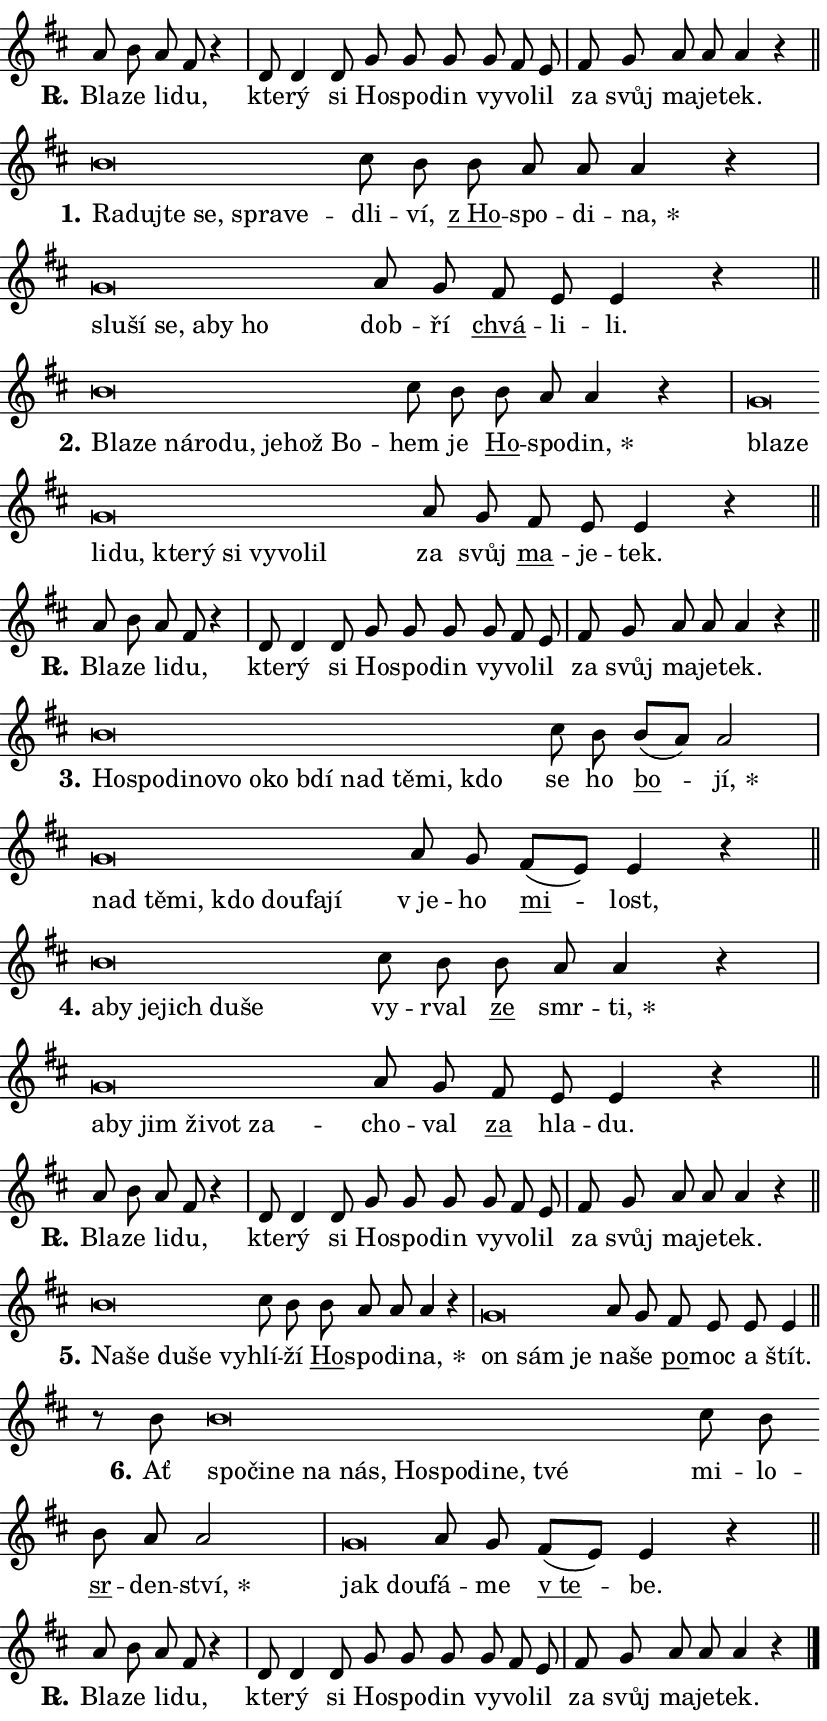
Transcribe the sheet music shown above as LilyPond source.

\version "2.24.0"
\header { tagline = "" }
\paper {
  indent = 0\cm
  top-margin = 0\cm
  right-margin = 0.13\cm % to fit lyric hyphens
  bottom-margin = 0\cm
  left-margin = 0\cm
  paper-width = 14\cm
  page-breaking = #ly:one-page-breaking
  system-system-spacing.basic-distance = #11
  score-system-spacing.basic-distance = #11
  ragged-last = ##f
}


%% Author: Thomas Morley
%% https://lists.gnu.org/archive/html/lilypond-user/2020-05/msg00002.html
#(define (line-position grob)
"Returns position of @var[grob} in current system:
   @code{'start}, if at first time-step
   @code{'end}, if at last time-step
   @code{'middle} otherwise
"
  (let* ((col (ly:item-get-column grob))
         (ln (ly:grob-object col 'left-neighbor))
         (rn (ly:grob-object col 'right-neighbor))
         (col-to-check-left (if (ly:grob? ln) ln col))
         (col-to-check-right (if (ly:grob? rn) rn col))
         (break-dir-left
           (and
             (ly:grob-property col-to-check-left 'non-musical #f)
             (ly:item-break-dir col-to-check-left)))
         (break-dir-right
           (and
             (ly:grob-property col-to-check-right 'non-musical #f)
             (ly:item-break-dir col-to-check-right))))
        (cond ((eqv? 1 break-dir-left) 'start)
              ((eqv? -1 break-dir-right) 'end)
              (else 'middle))))

#(define (tranparent-at-line-position vctor)
  (lambda (grob)
  "Relying on @code{line-position} select the relevant enry from @var{vctor}.
Used to determine transparency,"
    (case (line-position grob)
      ((end) (not (vector-ref vctor 0)))
      ((middle) (not (vector-ref vctor 1)))
      ((start) (not (vector-ref vctor 2))))))

noteHeadBreakVisibility =
#(define-music-function (break-visibility)(vector?)
"Makes @code{NoteHead}s transparent relying on @var{break-visibility}"
#{
  \override NoteHead.transparent =
    #(tranparent-at-line-position break-visibility)
#})

#(define delete-ledgers-for-transparent-note-heads
  (lambda (grob)
    "Reads whether a @code{NoteHead} is transparent.
If so this @code{NoteHead} is removed from @code{'note-heads} from
@var{grob}, which is supposed to be @code{LedgerLineSpanner}.
As a result ledgers are not printed for this @code{NoteHead}"
    (let* ((nhds-array (ly:grob-object grob 'note-heads))
           (nhds-list
             (if (ly:grob-array? nhds-array)
                 (ly:grob-array->list nhds-array)
                 '()))
           ;; Relies on the transparent-property being done before
           ;; Staff.LedgerLineSpanner.after-line-breaking is executed.
           ;; This is fragile ...
           (to-keep
             (remove
               (lambda (nhd)
                 (ly:grob-property nhd 'transparent #f))
               nhds-list)))
      ;; TODO find a better method to iterate over grob-arrays, similiar
      ;; to filter/remove etc for lists
      ;; For now rebuilt from scratch
      (set! (ly:grob-object grob 'note-heads)  '())
      (for-each
        (lambda (nhd)
          (ly:pointer-group-interface::add-grob grob 'note-heads nhd))
        to-keep))))

squashNotes = {
  \override NoteHead.X-extent = #'(-0.2 . 0.2)
  \override NoteHead.Y-extent = #'(-0.75 . 0)
  \override NoteHead.stencil =
    #(lambda (grob)
       (let ((pos (ly:grob-property grob 'staff-position)))
         (begin
           (if (< pos -7) (display "ERROR: Lower brevis then expected\n") (display ""))
           (if (<= pos -6) ly:text-interface::print ly:note-head::print))))
}
unSquashNotes = {
  \revert NoteHead.X-extent
  \revert NoteHead.Y-extent
  \revert NoteHead.stencil
}

hideNotes = \noteHeadBreakVisibility #begin-of-line-visible
unHideNotes = \noteHeadBreakVisibility #all-visible

% work-around for resetting accidentals
% https://lilypond.org/doc/v2.23/Documentation/notation/displaying-rhythms#unmetered-music
cadenzaMeasure = {
  \cadenzaOff
  \partial 1024 s1024
  \cadenzaOn
}

#(define-markup-command (accent layout props text) (markup?)
  "Underline accented syllable"
  (interpret-markup layout props
    #{\markup \override #'(offset . 4.3) \underline { #text }#}))

responsum = \markup \concat {
  "R" \hspace #-1.05 \path #0.1 #'((moveto 0 0.07) (lineto 0.9 0.8)) \hspace #0.05 "."
}

spaceSize = #0.6828661417322834 % exact space size for TeX Gyre Schola

\layout {
  \context {
    \Staff
    \remove "Time_signature_engraver"
    \override LedgerLineSpanner.after-line-breaking = #delete-ledgers-for-transparent-note-heads
  }
  \context {
    \Lyrics {
      \override LyricSpace.minimum-distance = \spaceSize
      \override LyricText.font-name = #"TeX Gyre Schola"
      \override LyricText.font-size = 1
      \override StanzaNumber.font-name = #"TeX Gyre Schola Bold"
      \override StanzaNumber.font-size = 1
    }
  }
  \context {
    \Score 
    \override NoteHead.text =
      #(lambda (grob) 
        (let ((pos (ly:grob-property grob 'staff-position)))
          #{\markup {
            \combine
              \halign #-0.55 \raise #(if (= pos -6) 0 0.5) \override #'(thickness . 2) \draw-line #'(3.2 . 0)
              \musicglyph "noteheads.sM1"
          }#}))
  }
}

% magnetic-lyrics.ily
%
%   written by
%     Jean Abou Samra <jean@abou-samra.fr>
%     Werner Lemberg <wl@gnu.org>
%
%   adapted by
%     Jiri Hon <jiri.hon@gmail.com>
%
% Version 2022-Apr-15

% https://www.mail-archive.com/lilypond-user@gnu.org/msg149350.html

#(define (Left_hyphen_pointer_engraver context)
   "Collect syllable-hyphen-syllable occurrences in lyrics and store
them in properties.  This engraver only looks to the left.  For
example, if the lyrics input is @code{foo -- bar}, it does the
following.

@itemize @bullet
@item
Set the @code{text} property of the @code{LyricHyphen} grob between
@q{foo} and @q{bar} to @code{foo}.

@item
Set the @code{left-hyphen} property of the @code{LyricText} grob with
text @q{foo} to the @code{LyricHyphen} grob between @q{foo} and
@q{bar}.
@end itemize

Use this auxiliary engraver in combination with the
@code{lyric-@/text::@/apply-@/magnetic-@/offset!} hook."
   (let ((hyphen #f)
         (text #f))
     (make-engraver
      (acknowledgers
       ((lyric-syllable-interface engraver grob source-engraver)
        (set! text grob)))
      (end-acknowledgers
       ((lyric-hyphen-interface engraver grob source-engraver)
        ;(when (not (grob::has-interface grob 'lyric-space-interface))
          (set! hyphen grob)));)
      ((stop-translation-timestep engraver)
       (when (and text hyphen)
         (ly:grob-set-object! text 'left-hyphen hyphen))
       (set! text #f)
       (set! hyphen #f)))))

#(define (lyric-text::apply-magnetic-offset! grob)
   "If the space between two syllables is less than the value in
property @code{LyricText@/.details@/.squash-threshold}, move the right
syllable to the left so that it gets concatenated with the left
syllable.

Use this function as a hook for
@code{LyricText@/.after-@/line-@/breaking} if the
@code{Left_@/hyphen_@/pointer_@/engraver} is active."
   (let ((hyphen (ly:grob-object grob 'left-hyphen #f)))
     (when hyphen
       (let ((left-text (ly:spanner-bound hyphen LEFT)))
         (when (grob::has-interface left-text 'lyric-syllable-interface)
           (let* ((common (ly:grob-common-refpoint grob left-text X))
                  (this-x-ext (ly:grob-extent grob common X))
                  (left-x-ext
                   (begin
                     ;; Trigger magnetism for left-text.
                     (ly:grob-property left-text 'after-line-breaking)
                     (ly:grob-extent left-text common X)))
                  ;; `delta` is the gap width between two syllables.
                  (delta (- (interval-start this-x-ext)
                            (interval-end left-x-ext)))
                  (details (ly:grob-property grob 'details))
                  (threshold (assoc-get 'squash-threshold details 0.2)))
             (when (< delta threshold)
               (let* (;; We have to manipulate the input text so that
                      ;; ligatures crossing syllable boundaries are not
                      ;; disabled.  For languages based on the Latin
                      ;; script this is essentially a beautification.
                      ;; However, for non-Western scripts it can be a
                      ;; necessity.
                      (lt (ly:grob-property left-text 'text))
                      (rt (ly:grob-property grob 'text))
                      (is-space (grob::has-interface hyphen 'lyric-space-interface))
                      (space (if is-space " " ""))
                      (extra-delta (if is-space spaceSize 0))
                      ;; Append new syllable.
                      (ltrt-space (if (and (string? lt) (string? rt))
                                (string-append lt space rt)
                                (make-concat-markup (list lt space rt))))
                      ;; Right-align `ltrt` to the right side.
                      (ltrt-space-markup (grob-interpret-markup
                               grob
                               (make-translate-markup
                                (cons (interval-length this-x-ext) 0)
                                (make-right-align-markup ltrt-space)))))
                 (begin
                   ;; Don't print `left-text`.
                   (ly:grob-set-property! left-text 'stencil #f)
                   ;; Set text and stencil (which holds all collected
                   ;; syllables so far) and shift it to the left.
                   (ly:grob-set-property! grob 'text ltrt-space)
                   (ly:grob-set-property! grob 'stencil ltrt-space-markup)
                   (ly:grob-translate-axis! grob (- (- delta extra-delta)) X))))))))))


#(define (lyric-hyphen::displace-bounds-first grob)
   ;; Make very sure this callback isn't triggered too early.
   (let ((left (ly:spanner-bound grob LEFT))
         (right (ly:spanner-bound grob RIGHT)))
     (ly:grob-property left 'after-line-breaking)
     (ly:grob-property right 'after-line-breaking)
     (ly:lyric-hyphen::print grob)))

squashThreshold = #0.4

\layout {
  \context {
    \Lyrics
    \consists #Left_hyphen_pointer_engraver
    \override LyricText.after-line-breaking =
      #lyric-text::apply-magnetic-offset!
    \override LyricHyphen.stencil = #lyric-hyphen::displace-bounds-first
    \override LyricText.details.squash-threshold = \squashThreshold
    \override LyricHyphen.minimum-distance = 0
    \override LyricHyphen.minimum-length = \squashThreshold
  }
}

squashText = \override LyricText.details.squash-threshold = 9999
unSquashText = \override LyricText.details.squash-threshold = \squashThreshold

leftText = \override LyricText.self-alignment-X = #LEFT
unLeftText = \revert LyricText.self-alignment-X

starOffset = #(lambda (grob) 
                (let ((x_offset (ly:self-alignment-interface::aligned-on-x-parent grob)))
                  (if (= x_offset 0) 0 (+ x_offset 1.2))))

star = #(define-music-function (syllable)(string?)
"Append star separator at the end of a syllable"
#{
  \once \override LyricText.X-offset = #starOffset
  \lyricmode { \markup {
    #syllable
    \override #'((font-name . "TeX Gyre Schola Bold")) \hspace #0.2 \lower #0.65 \larger "*"
  } }
#})

starAccent = #(define-music-function (syllable)(string?)
"Append star separator at the end of a syllable and make accent"
#{
  \once \override LyricText.X-offset = #starOffset
  \lyricmode { \markup {
    \accent #syllable
    \override #'((font-name . "TeX Gyre Schola Bold")) \hspace #0.2 \lower #0.65 \larger "*"
  } }
#})

breath = #(define-music-function (syllable)(string?)
"Append breathing indicator at the end of a syllable"
#{
  \lyricmode { \markup { #syllable "+" } }
#})

optionalBreath = #(define-music-function (syllable)(string?)
"Append optional breathing indicator at the end of a syllable"
#{
  \lyricmode { \markup { #syllable "(+)" } }
#})


\score {
    <<
        \new Voice = "melody" { \cadenzaOn \key d \major \relative { a'8 b a fis r4 \cadenzaMeasure \bar "|" d8 d4 d8 \bar "" g g g \bar "" g fis e \cadenzaMeasure \bar "|" fis g a a a4 r \cadenzaMeasure \bar "||" \break } }
        \new Lyrics \lyricsto "melody" { \lyricmode { \set stanza = \responsum
Bla -- ze li -- du, kte -- rý si Ho -- spo -- din vy -- vo -- lil za svůj ma -- je -- tek. } }
    >>
    \layout {}
}

\score {
    <<
        \new Voice = "melody" { \cadenzaOn \key d \major \relative { \squashNotes b'\breve*1/16 \hideNotes \breve*1/16 \bar "" \breve*1/16 \bar "" \breve*1/16 \bar "" \breve*1/16 \breve*1/16 \bar "" \unHideNotes \unSquashNotes cis8 b \bar "" b a a a4 r \cadenzaMeasure \bar "|" \squashNotes g\breve*1/16 \hideNotes \breve*1/16 \bar "" \breve*1/16 \bar "" \breve*1/16 \bar "" \breve*1/16 \breve*1/16 \bar "" \unHideNotes \unSquashNotes a8 g \bar "" fis e e4 r \cadenzaMeasure \bar "||" \break } }
        \new Lyrics \lyricsto "melody" { \lyricmode { \set stanza = "1."
\leftText Ra -- \squashText duj -- te se, spra -- ve -- \unLeftText \unSquashText dli -- ví, \markup \accent "z Ho" -- spo -- di -- \star na, \leftText slu -- \squashText ší se, a -- by ho \unLeftText \unSquashText dob -- ří \markup \accent chvá -- li -- li. } }
    >>
    \layout {}
}

\score {
    <<
        \new Voice = "melody" { \cadenzaOn \key d \major \relative { \squashNotes b'\breve*1/16 \hideNotes \breve*1/16 \bar "" \breve*1/16 \bar "" \breve*1/16 \bar "" \breve*1/16 \bar "" \breve*1/16 \bar "" \breve*1/16 \breve*1/16 \bar "" \unHideNotes \unSquashNotes cis8 b \bar "" b a a4 r \cadenzaMeasure \bar "|" \squashNotes g\breve*1/16 \hideNotes \breve*1/16 \bar "" \breve*1/16 \bar "" \breve*1/16 \bar "" \breve*1/16 \bar "" \breve*1/16 \bar "" \breve*1/16 \bar "" \breve*1/16 \bar "" \breve*1/16 \breve*1/16 \bar "" \unHideNotes \unSquashNotes a8 g \bar "" fis e e4 r \cadenzaMeasure \bar "||" \break } }
        \new Lyrics \lyricsto "melody" { \lyricmode { \set stanza = "2."
\leftText Bla -- \squashText ze ná -- ro -- du, je -- hož Bo -- \unLeftText \unSquashText hem je \markup \accent Ho -- spo -- \star din, \leftText bla -- \squashText ze li -- du, kte -- rý si vy -- vo -- lil \unLeftText \unSquashText za svůj \markup \accent ma -- je -- tek. } }
    >>
    \layout {}
}

\score {
    <<
        \new Voice = "melody" { \cadenzaOn \key d \major \relative { a'8 b a fis r4 \cadenzaMeasure \bar "|" d8 d4 d8 \bar "" g g g \bar "" g fis e \cadenzaMeasure \bar "|" fis g a a a4 r \cadenzaMeasure \bar "||" \break } }
        \new Lyrics \lyricsto "melody" { \lyricmode { \set stanza = \responsum
Bla -- ze li -- du, kte -- rý si Ho -- spo -- din vy -- vo -- lil za svůj ma -- je -- tek. } }
    >>
    \layout {}
}

\score {
    <<
        \new Voice = "melody" { \cadenzaOn \key d \major \relative { \squashNotes b'\breve*1/16 \hideNotes \breve*1/16 \bar "" \breve*1/16 \bar "" \breve*1/16 \bar "" \breve*1/16 \bar "" \breve*1/16 \bar "" \breve*1/16 \bar "" \breve*1/16 \bar "" \breve*1/16 \bar "" \breve*1/16 \bar "" \breve*1/16 \breve*1/16 \bar "" \unHideNotes \unSquashNotes cis8 b \bar "" b[( a)] a2 \cadenzaMeasure \bar "|" \squashNotes g\breve*1/16 \hideNotes \breve*1/16 \bar "" \breve*1/16 \bar "" \breve*1/16 \bar "" \breve*1/16 \bar "" \breve*1/16 \breve*1/16 \bar "" \unHideNotes \unSquashNotes a8 g \bar "" fis[( e)] e4 r \cadenzaMeasure \bar "||" \break } }
        \new Lyrics \lyricsto "melody" { \lyricmode { \set stanza = "3."
\leftText Ho -- \squashText spo -- di -- no -- vo o -- ko bdí nad tě -- mi, kdo \unLeftText \unSquashText se ho \markup \accent bo -- \star jí, \leftText nad \squashText tě -- mi, kdo dou -- fa -- jí \unLeftText \unSquashText "v je" -- ho \markup \accent mi -- lost, } }
    >>
    \layout {}
}

\score {
    <<
        \new Voice = "melody" { \cadenzaOn \key d \major \relative { \squashNotes b'\breve*1/16 \hideNotes \breve*1/16 \bar "" \breve*1/16 \bar "" \breve*1/16 \bar "" \breve*1/16 \breve*1/16 \bar "" \unHideNotes \unSquashNotes cis8 b \bar "" b a a4 r \cadenzaMeasure \bar "|" \squashNotes g\breve*1/16 \hideNotes \breve*1/16 \bar "" \breve*1/16 \bar "" \breve*1/16 \bar "" \breve*1/16 \breve*1/16 \bar "" \unHideNotes \unSquashNotes a8 g \bar "" fis e e4 r \cadenzaMeasure \bar "||" \break } }
        \new Lyrics \lyricsto "melody" { \lyricmode { \set stanza = "4."
\leftText a -- \squashText by je -- jich du -- še \unLeftText \unSquashText vy -- rval \markup \accent ze smr -- \star ti, \leftText a -- \squashText by jim ži -- vot za -- \unLeftText \unSquashText cho -- val \markup \accent za hla -- du. } }
    >>
    \layout {}
}

\score {
    <<
        \new Voice = "melody" { \cadenzaOn \key d \major \relative { a'8 b a fis r4 \cadenzaMeasure \bar "|" d8 d4 d8 \bar "" g g g \bar "" g fis e \cadenzaMeasure \bar "|" fis g a a a4 r \cadenzaMeasure \bar "||" \break } }
        \new Lyrics \lyricsto "melody" { \lyricmode { \set stanza = \responsum
Bla -- ze li -- du, kte -- rý si Ho -- spo -- din vy -- vo -- lil za svůj ma -- je -- tek. } }
    >>
    \layout {}
}

\score {
    <<
        \new Voice = "melody" { \cadenzaOn \key d \major \relative { \squashNotes b'\breve*1/16 \hideNotes \breve*1/16 \bar "" \breve*1/16 \bar "" \breve*1/16 \breve*1/16 \bar "" \unHideNotes \unSquashNotes cis8 b \bar "" b a a a4 r \cadenzaMeasure \bar "|" \squashNotes g\breve*1/16 \hideNotes \breve*1/16 \breve*1/16 \bar "" \unHideNotes \unSquashNotes a8 g \bar "" fis e e e4 \cadenzaMeasure \bar "||" \break } }
        \new Lyrics \lyricsto "melody" { \lyricmode { \set stanza = "5."
\leftText Na -- \squashText še du -- še vy -- \unLeftText \unSquashText hlí -- ží \markup \accent Ho -- spo -- di -- \star na, \leftText on \squashText sám je \unLeftText \unSquashText na -- še \markup \accent po -- moc a štít. } }
    >>
    \layout {}
}

\score {
    <<
        \new Voice = "melody" { \cadenzaOn \key d \major \relative { r8 b'8 \squashNotes b\breve*1/16 \hideNotes \breve*1/16 \bar "" \breve*1/16 \bar "" \breve*1/16 \bar "" \breve*1/16 \bar "" \breve*1/16 \bar "" \breve*1/16 \bar "" \breve*1/16 \bar "" \breve*1/16 \breve*1/16 \bar "" \unHideNotes \unSquashNotes cis8 b \bar "" b a a2 \cadenzaMeasure \bar "|" \squashNotes g\breve*1/16 \hideNotes \breve*1/16 \bar "" \unHideNotes \unSquashNotes a8 g \bar "" fis[( e)] e4 r \cadenzaMeasure \bar "||" \break } }
        \new Lyrics \lyricsto "melody" { \lyricmode { \set stanza = "6."
Ať \leftText spo -- \squashText či -- ne na nás, Ho -- spo -- di -- ne, tvé \unLeftText \unSquashText mi -- lo -- \markup \accent sr -- den -- \star ství, \leftText jak \squashText dou -- \unLeftText \unSquashText fá -- me \markup \accent "v te" -- be. } }
    >>
    \layout {}
}

\score {
    <<
        \new Voice = "melody" { \cadenzaOn \key d \major \relative { a'8 b a fis r4 \cadenzaMeasure \bar "|" d8 d4 d8 \bar "" g g g \bar "" g fis e \cadenzaMeasure \bar "|" fis g a a a4 r \cadenzaMeasure \bar "||" \break } \bar "|." }
        \new Lyrics \lyricsto "melody" { \lyricmode { \set stanza = \responsum
Bla -- ze li -- du, kte -- rý si Ho -- spo -- din vy -- vo -- lil za svůj ma -- je -- tek. } }
    >>
    \layout {}
}
